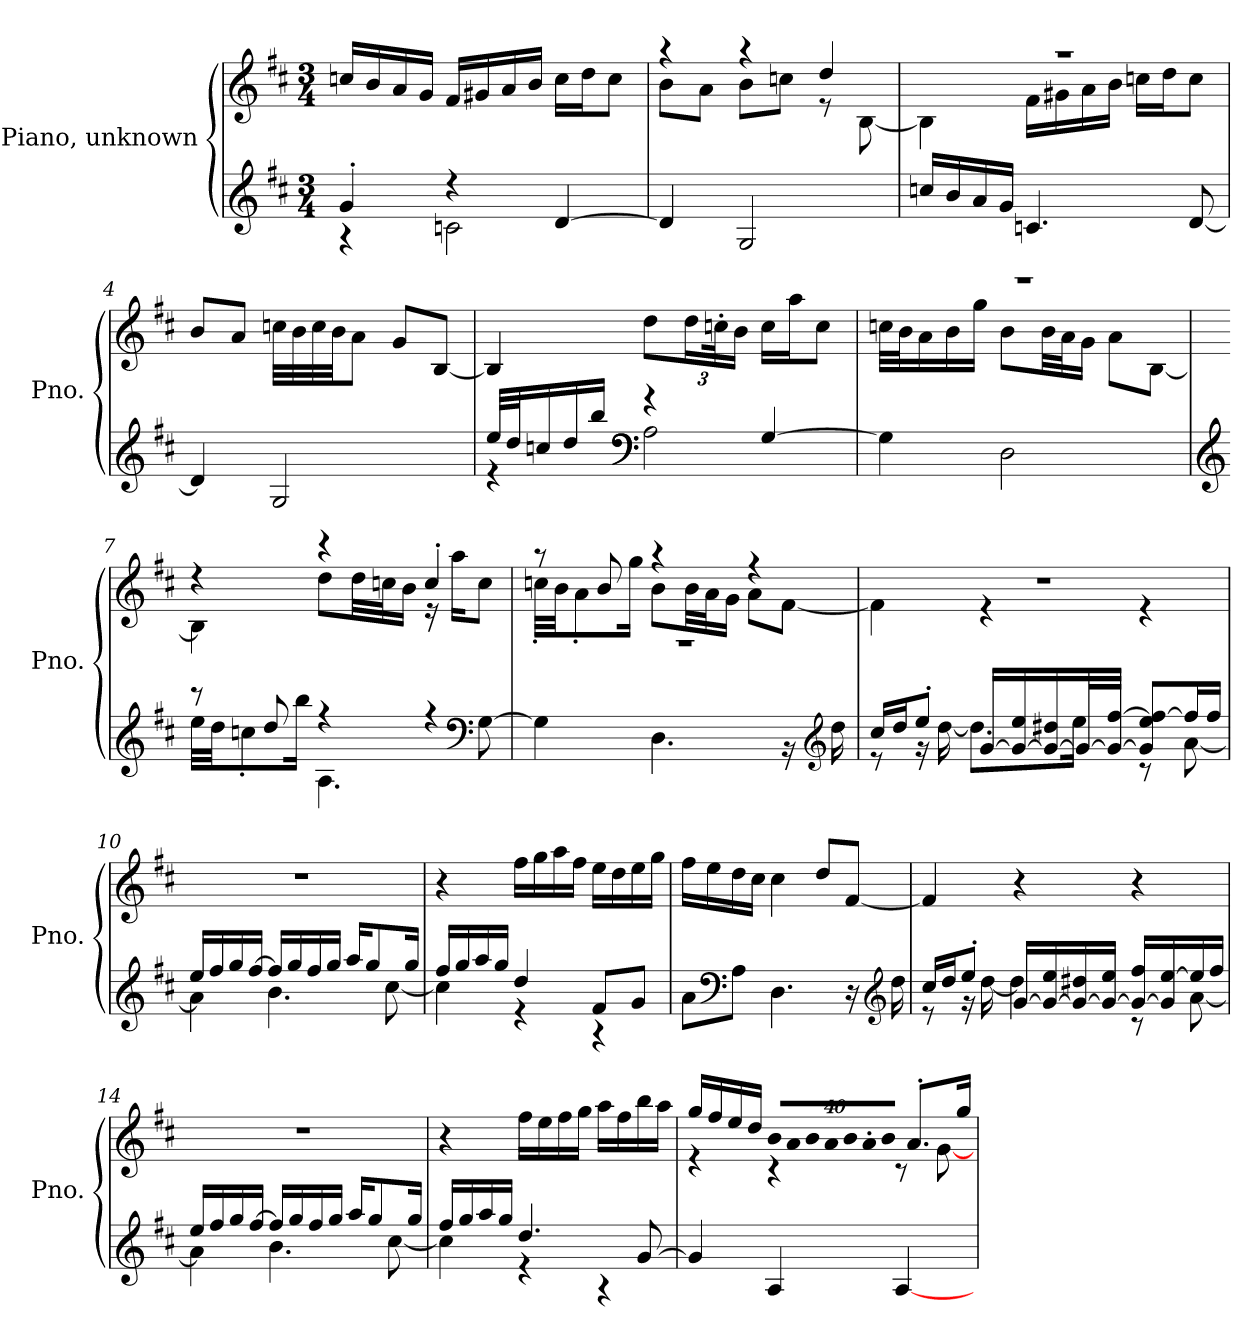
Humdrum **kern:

**kern	**kern
*part1	*part1
*staff2	*staff1
*I"Piano, unknown	*
*I'Pno.	*
*clefG2	*clefG2
*k[f#c#]	*k[f#c#]
*M3/4	*M3/4
*MM110	*MM110
=1	=1
*^	*
4g'/	4r	16ccn/LL
.	.	16b/
.	.	16a/
.	.	16g/JJ
4r	2cn\	16f#/LL
.	.	16g#X/
.	.	16a/
.	.	16b/JJ
[4d/	.	16cc\LL
.	.	16dd\J
.	.	8cc\J
*v	*v	*
=2	=2
*	*^
4d/]	4r	8b\L
.	.	8a\J
2G/	4r	8b\L
.	.	8ccn\J
.	4dd/	8r
.	.	[8B\
=3	=3	=3
16ccn/LL	2.r	4B\]
16b/	.	.
16a/	.	.
16g/JJ	.	.
4.cn/	.	16f#\LL
.	.	16g#X\
.	.	16a\
.	.	16b\JJ
.	.	16ccn\LL
.	.	16dd\J
[8d/	.	8cc\J
*	*v	*v
=4	=4
4d/]	8b/L
.	8a/J
2G/	32ccn\LLL
.	32b\
.	32cc\
.	32b\JJ
.	8a\J
.	8g/L
.	[8B/J
!!LO:LB:g=z
=5	=5
*^	*
32ee/LLL	4r	4B/]
32dd/J	.	.
16ccn/	.	.
16dd/	.	.
16bb/JJ	.	.
*clefF4	*	*
4r	2A\	8dd\L
*	*	*Xbrackettup
.	.	24dd\L
.	.	48ccn'\K
.	.	16b\JJ
[4G/	.	16cc\LL
.	.	16aa\J
.	.	8cc\J
*v	*v	*
=6	=6
*	*^
4G\]	2.r	32ccn\LLL
.	.	32b\J
.	.	16a\
.	.	16b\
.	.	16gg\JJ
2D\	.	8b\L
.	.	32b\LL
.	.	32a\J
.	.	16g\JJ
.	.	8a\L
.	.	[8B\J
=7	=7	=7
*clefG2	*	*
*^	*	*
8r	32ee\LLL	4r	4B\]
.	32dd\JJ	.	.
.	8ccn'\	.	.
8dd/	.	.	.
.	16bb\Jk	.	.
4r	4.A\	4r	8dd\L
.	.	.	32dd\LL
.	.	.	32ccn\J
.	.	.	16b\JJ
4r	.	4cc'/	16r
.	.	.	16aa\KL
*clefF4	*	*	*
.	[8G\	.	8cc\J
!!LO:LB:g=z	!!
=8	=8	=8	=8
2.r	4G\]	8r	32ccn'\LLL
.	.	.	32b\JJ
.	.	.	8a'\
.	.	8b/	.
.	.	.	16gg\Jk
.	4.D\	4r	8b\L
.	.	.	32b\LL
.	.	.	32a\J
.	.	.	16g\JJ
.	.	4r	8a\L
.	16r	.	[8f#\J
*clefG2	*	*	*
.	16dd\	.	.
=9	=9	=9	=9
16cc#/LL	8r	2.r	4f#\]
16dd/J	.	.	.
8ee'/J	16r	.	.
.	[16dd\	.	.
[16g/LL	8.dd\L]	.	4r
16g/_ 16ee/	.	.	.
16g/_ 16dd#X/	.	.	.
32g/L_	16ee\Jk	.	.
32g/_ [32ff#/JJJ	.	.	.
8g/] 8ee/ 8ff#/_L	8r	.	4r
16ff#/L]	[8a\	.	.
16ff#/JJ	.	.	.
*	*	*v	*v
!!LO:LB:g=z
=10	=10	=10
16ee/LL	4a\]	2.r
16ff#/	.	.
16gg/	.	.
[16ff#/JJ	.	.
16ff#/LL]	4.b\	.
16gg/	.	.
16ff#/	.	.
16gg/JJ	.	.
16aa/KL	.	.
8gg/	.	.
.	[8cc#\	.
16gg/Jk	.	.
=11	=11	=11
16ff#/LL	4cc#\]	4r
16gg/	.	.
16aa/	.	.
16gg/JJ	.	.
4dd/	4r	16ff#\LL
.	.	16gg\
.	.	16aa\
.	.	16ff#\JJ
8f#/L	4r	16ee\LL
.	.	16dd\
8g/J	.	16ee\
.	.	16gg\JJ
*v	*v	*
=12	=12
8a\L	16ff#\LL
.	16ee\
*clefF4	*
8A\J	16dd\
.	16cc#\JJ
4.D\	4cc#\
.	8dd/L
16r	[8f#/J
*clefG2	*
16dd\	.
!!LO:LB:g=z
=13	=13
*^	*
16cc#/LL	8r	4f#/]
16dd/J	.	.
8ee'/J	16r	.
.	[16dd\	.
[16g/LL	4dd\]	4r
16g/_ 16ee/	.	.
16g/_ 16dd#X/	.	.
16g/_ 16ee/JJ	.	.
16g/_ 16ff#/LL	8r	4r
16g/] [16ee/	.	.
16ee/]	[8a\	.
16ff#/JJ	.	.
=14	=14	=14
16ee/LL	4a\]	2.r
16ff#/	.	.
16gg/	.	.
[16ff#/JJ	.	.
16ff#/LL]	4.b\	.
16gg/	.	.
16ff#/	.	.
16gg/JJ	.	.
16aa/KL	.	.
8gg/	.	.
.	[8cc#\	.
16gg/Jk	.	.
=15	=15	=15
16ff#/LL	4cc#\]	4r
16gg/	.	.
16aa/	.	.
16gg/JJ	.	.
4.dd/	4r	16ff#\LL
.	.	16ee\
.	.	16ff#\
.	.	16gg\JJ
.	4r	16aa\LL
.	.	16ff#\
[8g/	.	16bb\
.	.	16aa\JJ
*v	*v	*
!!LO:LB:g=z
=16	=16
*	*^
4g/]	16gg/LL	4r
.	16ff#/	.
.	16ee/	.
.	16dd/JJ	.
!	!LO:N:vis=32	!
4A/	640%23b/LLL	4r
!	!LO:N:vis=32	!
.	640%23a/	.
!	!LO:N:vis=32	!
.	640%23b/	.
!	!LO:N:vis=32	!
.	640%23a/	.
!	!LO:N:vis=32	!
.	640%23b/	.
!	!LO:N:vis=32	!
.	640%23a'/	.
!	!LO:N:vis=32	!
.	640%23b/JJJ	.
[4A/	.	8r
.	8.a'/L	.
.	.	[8g\
.	16gg/Jk	.
640ryy	.	640ryy
*	*v	*v
=	=
*-	*-
